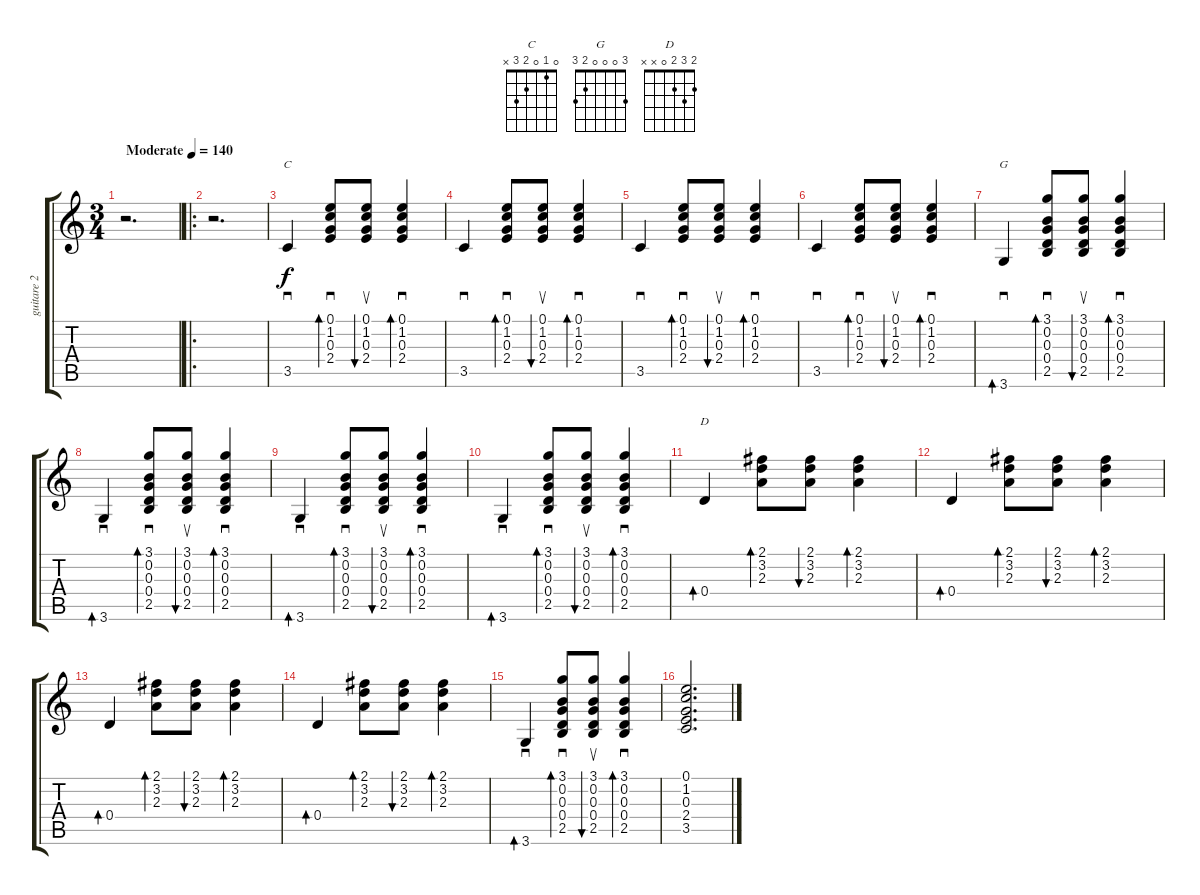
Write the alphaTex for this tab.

\track ("guitare 2" "guitare 2") {instrument acousticguitarsteel}
\staff {score tabs}
\tuning (E4 B3 G3 D3 A2 E2) {hide}
\chord ("C" 0 1 0 2 3 x)
\chord ("G" 3 0 0 0 2 3)
\chord ("D" 2 3 2 0 x x)
\ts (3 4)
\tempo (140 "Moderate")
\clef g2
\ks c
r.2{d dy f instrument acousticguitarsteel} |
\ro
r.2{d} |
3.5.4{sd ch "C"} (0.1 1.2 0.3 2.4).8{sd bd 60} (0.1 1.2 0.3 2.4).8{su bu 60} (0.1 1.2 0.3 2.4).4{sd bd 60} |
3.5.4{sd} (0.1 1.2 0.3 2.4).8{sd bd 60} (0.1 1.2 0.3 2.4).8{su bu 60} (0.1 1.2 0.3 2.4).4{sd bd 60} |
3.5.4{sd} (0.1 1.2 0.3 2.4).8{sd bd 60} (0.1 1.2 0.3 2.4).8{su bu 60} (0.1 1.2 0.3 2.4).4{sd bd 60} |
3.5.4{sd} (0.1 1.2 0.3 2.4).8{sd bd 60} (0.1 1.2 0.3 2.4).8{su bu 60} (0.1 1.2 0.3 2.4).4{sd bd 60} |
3.6.4{sd bd 60 ch "G"} (3.1 0.2 0.3 0.4 2.5).8{sd bd 60} (3.1 0.2 0.3 0.4 2.5).8{su bu 60} (3.1 0.2 0.3 0.4 2.5).4{sd bd 60} |
3.6.4{sd bd 60} (3.1 0.2 0.3 0.4 2.5).8{sd bd 60} (3.1 0.2 0.3 0.4 2.5).8{su bu 60} (3.1 0.2 0.3 0.4 2.5).4{sd bd 60} |
3.6.4{sd bd 60} (3.1 0.2 0.3 0.4 2.5).8{sd bd 60} (3.1 0.2 0.3 0.4 2.5).8{su bu 60} (3.1 0.2 0.3 0.4 2.5).4{sd bd 60} |
3.6.4{sd bd 60} (3.1 0.2 0.3 0.4 2.5).8{sd bd 60} (3.1 0.2 0.3 0.4 2.5).8{su bu 60} (3.1 0.2 0.3 0.4 2.5).4{sd bd 60} |
0.4.4{bd 60 ch "D"} (2.1 3.2 2.3).8{bd 60} (2.1 3.2 2.3).8{bu 60} (2.1 3.2 2.3).4{bd 60} |
0.4.4{bd 60} (2.1 3.2 2.3).8{bd 60} (2.1 3.2 2.3).8{bu 60} (2.1 3.2 2.3).4{bd 60} |
0.4.4{bd 60} (2.1 3.2 2.3).8{bd 60} (2.1 3.2 2.3).8{bu 60} (2.1 3.2 2.3).4{bd 60} |
0.4.4{bd 60} (2.1 3.2 2.3).8{bd 60} (2.1 3.2 2.3).8{bu 60} (2.1 3.2 2.3).4{bd 60} |
3.6.4{sd bd 60} (3.1 0.2 0.3 0.4 2.5).8{sd bd 60} (3.1 0.2 0.3 0.4 2.5).8{su bu 60} (3.1 0.2 0.3 0.4 2.5).4{sd bd 60} |
(0.1 1.2 0.3 2.4 3.5).2{d}
